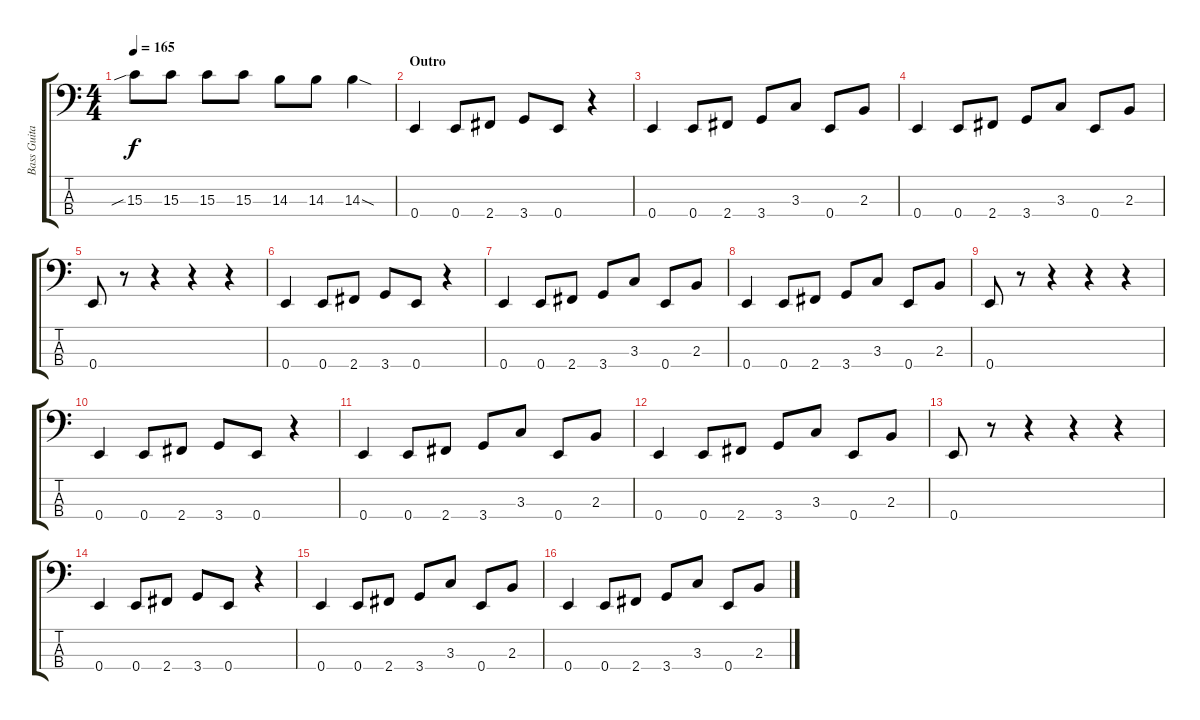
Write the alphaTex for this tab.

\track ("Bass Guitar (David Ellefson)" "Bass Guita") {instrument electricbasspick}
\staff {score tabs}
\tuning (G2 D2 A1 E1) {hide}
\ts (4 4)
\tempo 165
\clef f4
\ks c
15.3{sib}.8{dy f} 15.3.8 15.3.8 15.3.8 14.3.8 14.3.8 14.3{sod}.4 |
\section ("" "Outro")
0.4.4 0.4.8 2.4.8 3.4.8 0.4.8 r.4 |
0.4.4 0.4.8 2.4.8 3.4.8 3.3.8 0.4.8 2.3.8 |
0.4.4 0.4.8 2.4.8 3.4.8 3.3.8 0.4.8 2.3.8 |
0.4.8 r.8 r.4 r.4 r.4 |
0.4.4 0.4.8 2.4.8 3.4.8 0.4.8 r.4 |
0.4.4 0.4.8 2.4.8 3.4.8 3.3.8 0.4.8 2.3.8 |
0.4.4 0.4.8 2.4.8 3.4.8 3.3.8 0.4.8 2.3.8 |
0.4.8 r.8 r.4 r.4 r.4 |
0.4.4 0.4.8 2.4.8 3.4.8 0.4.8 r.4 |
0.4.4 0.4.8 2.4.8 3.4.8 3.3.8 0.4.8 2.3.8 |
0.4.4 0.4.8 2.4.8 3.4.8 3.3.8 0.4.8 2.3.8 |
0.4.8 r.8 r.4 r.4 r.4 |
0.4.4 0.4.8 2.4.8 3.4.8 0.4.8 r.4 |
0.4.4 0.4.8 2.4.8 3.4.8 3.3.8 0.4.8 2.3.8 |
0.4.4 0.4.8 2.4.8 3.4.8 3.3.8 0.4.8 2.3.8
